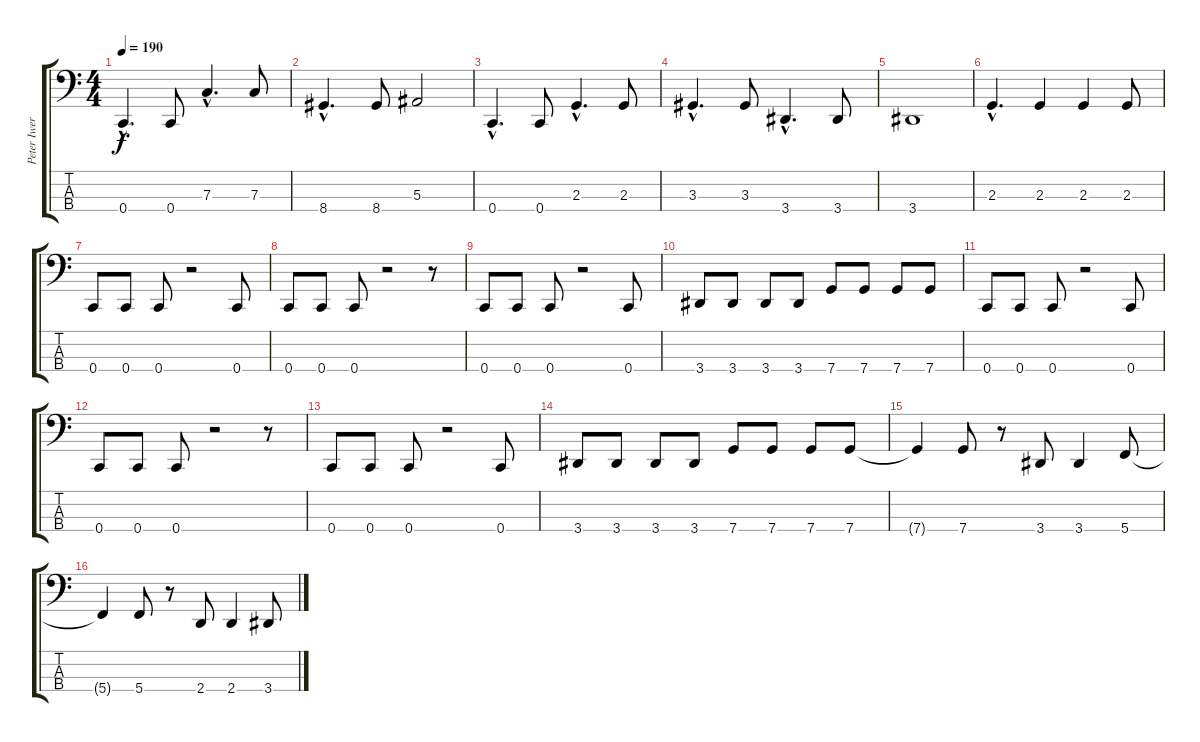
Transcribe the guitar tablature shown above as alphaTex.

\track ("Peter Iwers" "Peter Iwer") {instrument electricbassfinger}
\staff {score tabs}
\tuning (Eb2 Bb1 F1 C1) {hide}
\ts (4 4)
\tempo 190
\clef f4
\ks c
0.4{hac}.4{d dy f} 0.4.8 7.3{hac}.4{d} 7.3.8 |
8.4{hac}.4{d} 8.4.8 5.3.2 |
0.4{hac}.4{d} 0.4.8 2.3{hac}.4{d} 2.3.8 |
3.3{hac}.4{d} 3.3.8 3.4{hac}.4{d} 3.4.8 |
3.4.1 |
2.3{hac}.4{d} 2.3.4 2.3.4 2.3.8 |
0.4.8 0.4.8 0.4.8 r.2 0.4.8 |
0.4.8 0.4.8 0.4.8 r.2 r.8 |
0.4.8 0.4.8 0.4.8 r.2 0.4.8 |
3.4.8 3.4.8 3.4.8 3.4.8 7.4.8 7.4.8 7.4.8 7.4.8 |
0.4.8 0.4.8 0.4.8 r.2 0.4.8 |
0.4.8 0.4.8 0.4.8 r.2 r.8 |
0.4.8 0.4.8 0.4.8 r.2 0.4.8 |
3.4.8 3.4.8 3.4.8 3.4.8 7.4.8 7.4.8 7.4.8 7.4.8 |
7.4{t}.4 7.4.8 r.8 3.4.8 3.4.4 5.4.8 |
5.4{t}.4 5.4.8 r.8 2.4.8 2.4.4 3.4.8
